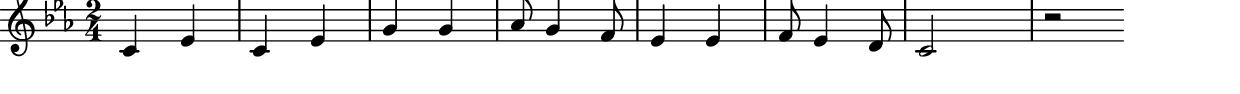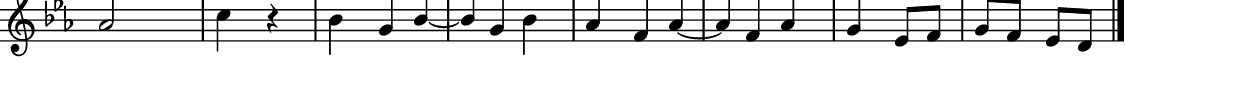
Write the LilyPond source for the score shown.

% MusicXML to Lilypond converter by Kovi

% Analyzing...
% 1 parts
% 1 Staff
% forceBassClefActive = 
melody = {
% 38 notes in the part
% 1 voices

\new Staff
\new Voice {
% 38 notes
% 16 mesaures

% Measure 1
\clef "treble"
\key ees \major
\time 2/4 
c'4 ees'4 
% Measure 2
c'4 ees'4 
% Measure 3
g'4 g'4 
% Measure 4
aes'8 g'4 f'8 
% Measure 5
ees'4 ees'4 
% Measure 6
f'8 ees'4 d'8 
% Measure 7
c'2 
% Measure 8
r2 \bar ":|" 
% Measure 9
\break
aes'2 
% Measure 10
c''4 r4 
% Measure 11
bes'4 g'8 bes'8~ 
% Measure 12
bes'8 g'8 bes'4 
% Measure 13
aes'4 f'8 aes'8~ 
% Measure 14
aes'8 f'8 aes'4 
% Measure 15
g'4 ees'8 f'8 
% Measure 16
g'8 f'8 ees'8 d'8 \bar "|." 
} % voice
} % melody


harmonies = \chordmode {
% 10 chords
\germanChords
c4:m s4 s4 s4 g4 s4 s4 s4 c4:m s4 g4 s4 c4:m s4 s4 s4 f4:m s4 s4 s4 g4 s4 s4 s4 f4:m s4 s4 s4 c4:m s4 g4
}

\include "../../definitions.ly"
